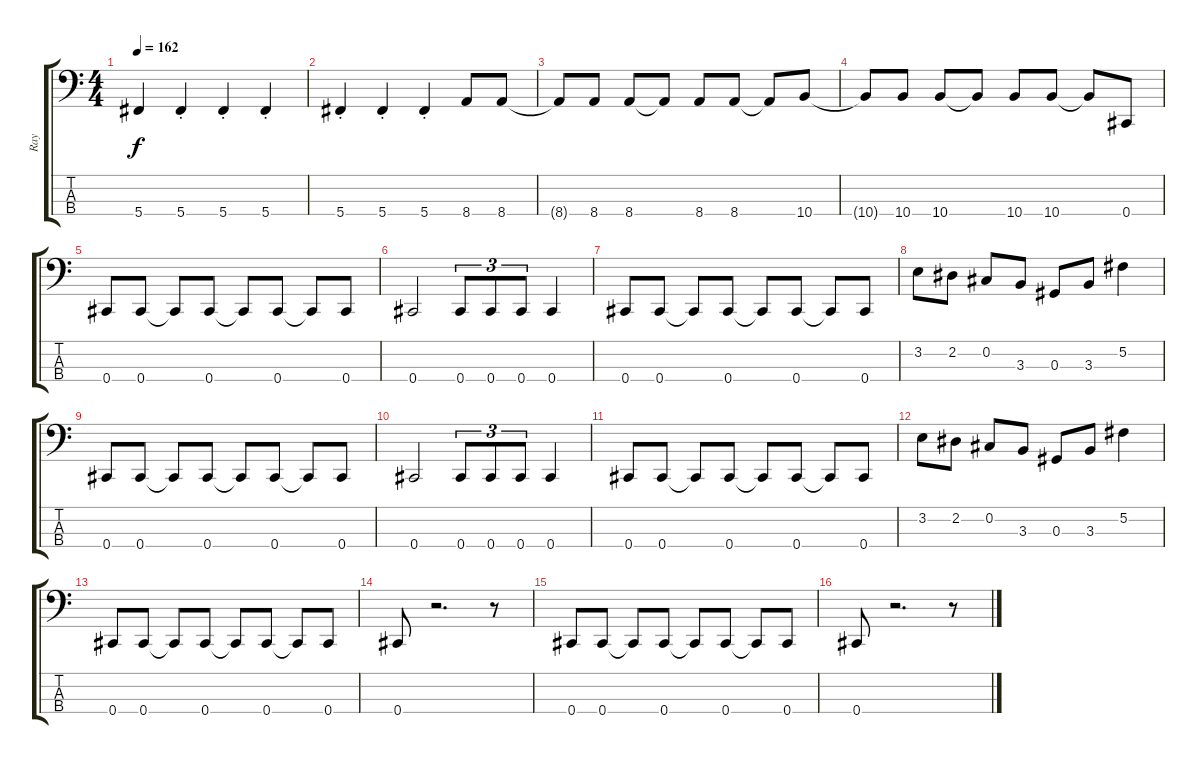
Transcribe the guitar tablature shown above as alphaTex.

\track ("Ray" "Ray") {instrument electricbasspick}
\staff {score tabs}
\tuning (Gb2 Db2 Ab1 Db1) {hide}
\ts (4 4)
\tempo 162
\clef f4
\ks c
5.4{t}.4{dy f} 5.4{st}.4 5.4{st}.4 5.4{st}.4 |
5.4{st}.4 5.4{st}.4 5.4{st}.4 8.4.8 8.4.8 |
8.4{t}.8 8.4.8 8.4.8 8.4{t}.8 8.4.8 8.4.8 8.4{t}.8 10.4.8 |
10.4{t}.8 10.4.8 10.4.8 10.4{t}.8 10.4.8 10.4.8 10.4{t}.8 0.4.8 |
0.4.8 0.4.8 0.4{t}.8 0.4.8 0.4{t}.8 0.4.8 0.4{t}.8 0.4.8 |
0.4.2 0.4.8{tu (3 2)} 0.4.8{tu (3 2)} 0.4.8{tu (3 2)} 0.4.4 |
0.4.8 0.4.8 0.4{t}.8 0.4.8 0.4{t}.8 0.4.8 0.4{t}.8 0.4.8 |
3.2.8 2.2.8 0.2.8 3.3.8 0.3.8 3.3.8 5.2.4 |
0.4.8 0.4.8 0.4{t}.8 0.4.8 0.4{t}.8 0.4.8 0.4{t}.8 0.4.8 |
0.4.2 0.4.8{tu (3 2)} 0.4.8{tu (3 2)} 0.4.8{tu (3 2)} 0.4.4 |
0.4.8 0.4.8 0.4{t}.8 0.4.8 0.4{t}.8 0.4.8 0.4{t}.8 0.4.8 |
3.2.8 2.2.8 0.2.8 3.3.8 0.3.8 3.3.8 5.2.4 |
0.4.8 0.4.8 0.4{t}.8 0.4.8 0.4{t}.8 0.4.8 0.4{t}.8 0.4.8 |
0.4.8 r.2{d} r.8 |
0.4.8 0.4.8 0.4{t}.8 0.4.8 0.4{t}.8 0.4.8 0.4{t}.8 0.4.8 |
0.4.8 r.2{d} r.8
